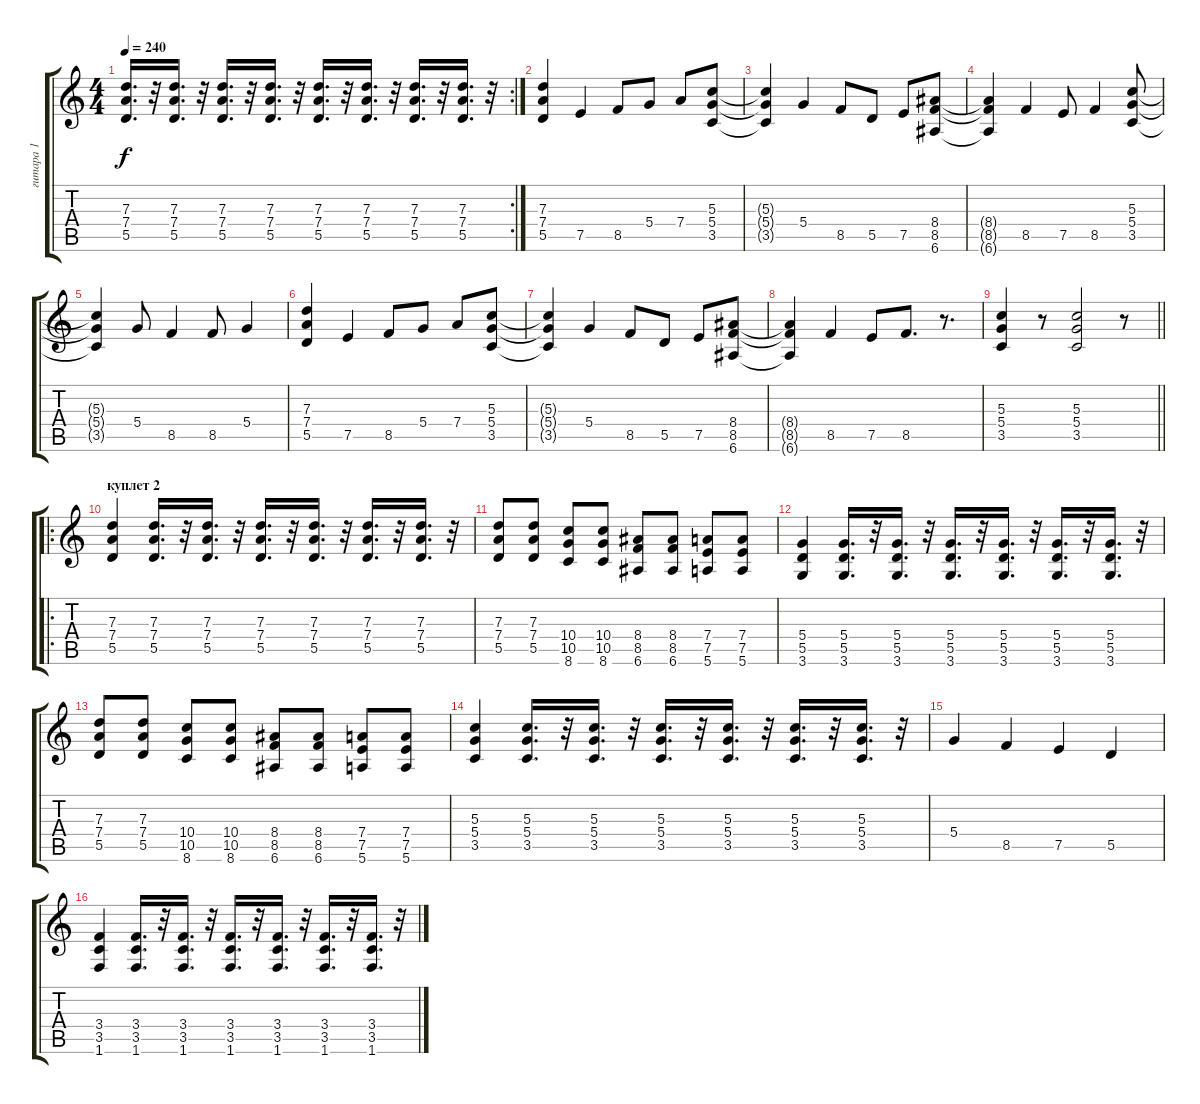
\track ("гитара 1" "гитара 1") {instrument overdrivenguitar}
\staff {score tabs}
\tuning (E4 B3 G3 D3 A2 E2) {hide}
\rc 2
\ts (4 4)
\tempo 240
\clef g2
\ks c
(7.3 7.4 5.5).16{d dy f} r.32 (7.3 7.4 5.5).16{d} r.32 (7.3 7.4 5.5).16{d} r.32 (7.3 7.4 5.5).16{d} r.32 (7.3 7.4 5.5).16{d} r.32 (7.3 7.4 5.5).16{d} r.32 (7.3 7.4 5.5).16{d} r.32 (7.3 7.4 5.5).16{d} r.32 |
(7.3 7.4 5.5).4 7.5.4 8.5.8 5.4.8 7.4.8 (5.3 5.4 3.5).8 |
(5.3{t} 5.4{t} 3.5{t}).4 5.4.4 8.5.8 5.5.8 7.5.8 (8.4 8.5 6.6).8 |
(8.4{t} 8.5{t} 6.6{t}).4 8.5.4 7.5.8 8.5.4 (5.3 5.4 3.5).8 |
(5.3{t} 5.4{t} 3.5{t}).4 5.4.8 8.5.4 8.5.8 5.4.4 |
(7.3 7.4 5.5).4 7.5.4 8.5.8 5.4.8 7.4.8 (5.3 5.4 3.5).8 |
(5.3{t} 5.4{t} 3.5{t}).4 5.4.4 8.5.8 5.5.8 7.5.8 (8.4 8.5 6.6).8 |
(8.4{t} 8.5{t} 6.6{t}).4 8.5.4 7.5.8 8.5.8{d} r.8{d} |
\barLineRight lightlight
(5.3 5.4 3.5).4 r.8 (5.3 5.4 3.5).2 r.8 |
\ro
\section ("" "куплет 2")
(7.3 7.4 5.5).4 (7.3 7.4 5.5).16{d} r.32 (7.3 7.4 5.5).16{d} r.32 (7.3 7.4 5.5).16{d} r.32 (7.3 7.4 5.5).16{d} r.32 (7.3 7.4 5.5).16{d} r.32 (7.3 7.4 5.5).16{d} r.32 |
(7.3 7.4 5.5).8 (7.3 7.4 5.5).8 (10.4 10.5 8.6).8 (10.4 10.5 8.6).8 (8.4 8.5 6.6).8 (8.4 8.5 6.6).8 (7.4 7.5 5.6).8 (7.4 7.5 5.6).8 |
(5.4 5.5 3.6).4 (5.4 5.5 3.6).16{d} r.32 (5.4 5.5 3.6).16{d} r.32 (5.4 5.5 3.6).16{d} r.32 (5.4 5.5 3.6).16{d} r.32 (5.4 5.5 3.6).16{d} r.32 (5.4 5.5 3.6).16{d} r.32 |
(7.3 7.4 5.5).8 (7.3 7.4 5.5).8 (10.4 10.5 8.6).8 (10.4 10.5 8.6).8 (8.4 8.5 6.6).8 (8.4 8.5 6.6).8 (7.4 7.5 5.6).8 (7.4 7.5 5.6).8 |
(5.3 5.4 3.5).4 (5.3 5.4 3.5).16{d} r.32 (5.3 5.4 3.5).16{d} r.32 (5.3 5.4 3.5).16{d} r.32 (5.3 5.4 3.5).16{d} r.32 (5.3 5.4 3.5).16{d} r.32 (5.3 5.4 3.5).16{d} r.32 |
5.4.4 8.5.4 7.5.4 5.5.4 |
(3.4 3.5 1.6).4 (3.4 3.5 1.6).16{d} r.32 (3.4 3.5 1.6).16{d} r.32 (3.4 3.5 1.6).16{d} r.32 (3.4 3.5 1.6).16{d} r.32 (3.4 3.5 1.6).16{d} r.32 (3.4 3.5 1.6).16{d} r.32
